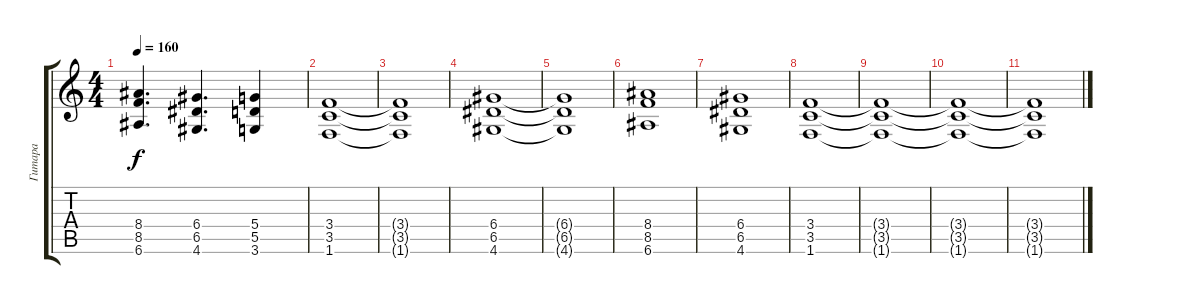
\track ("Гитара" "Гитара") {instrument distortionguitar}
\staff {score tabs}
\tuning (E4 B3 G3 D3 A2 E2) {hide}
\ts (4 4)
\tempo 160
\clef g2
\ks c
(8.4 8.5 6.6).4{d dy f} (6.4 6.5 4.6).4{d} (5.4 5.5 3.6).4 |
(3.4 3.5 1.6).1 |
(3.4{t} 3.5{t} 1.6{t}).1 |
(6.4 6.5 4.6).1 |
(6.4{t} 6.5{t} 4.6{t}).1 |
(8.4 8.5 6.6).1 |
(6.4 6.5 4.6).1 |
(3.4 3.5 1.6).1{volume 0} |
(3.4{t} 3.5{t} 1.6{t}).1 |
(3.4{t} 3.5{t} 1.6{t}).1 |
(3.4{t} 3.5{t} 1.6{t}).1
